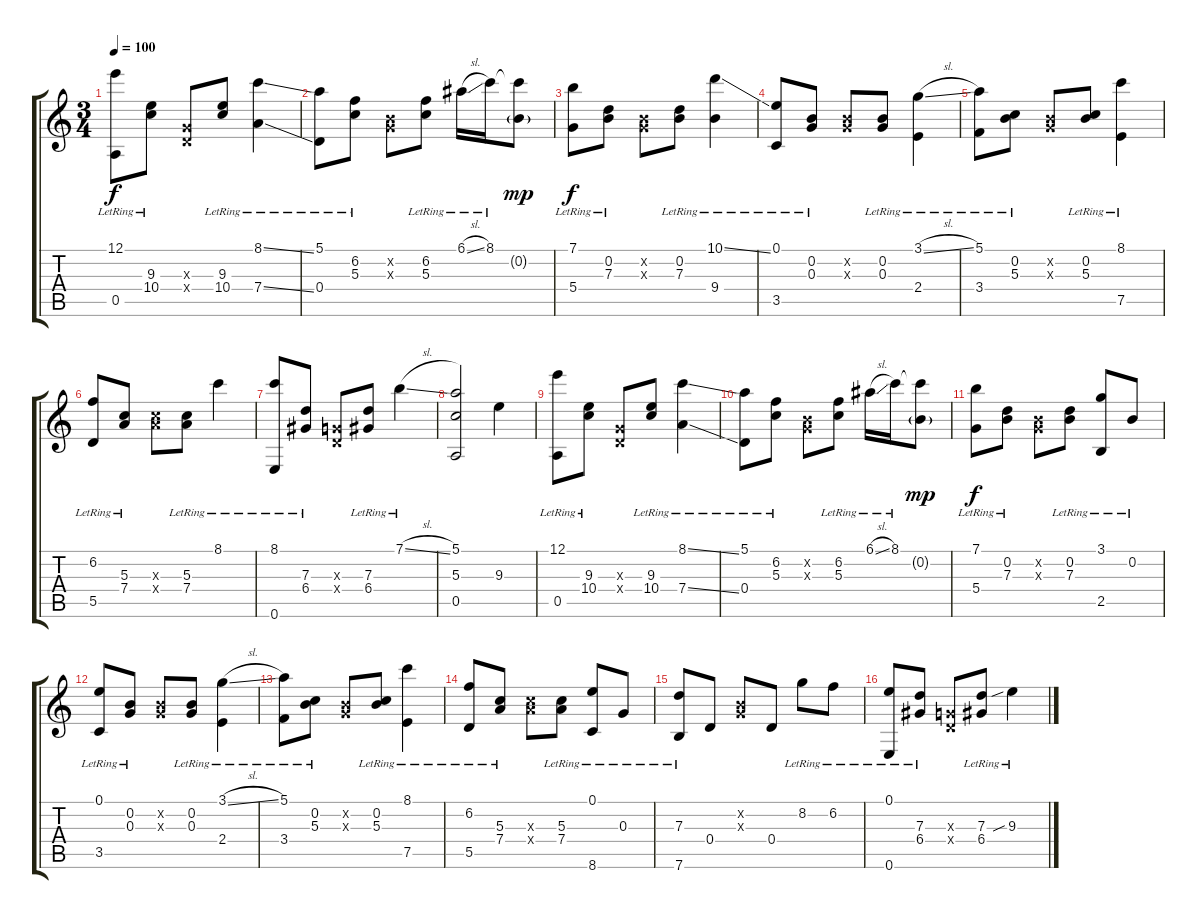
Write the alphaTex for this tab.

\track "" {instrument acousticguitarsteel}
\staff {score tabs}
\tuning (E4 B3 G3 D3 A2 E2) {hide}
\ts (3 4)
\tempo 100
\clef g2
\ks c
(12.1{lr} 0.5{lr}).8{dy f} (9.3{lr} 10.4{lr}).8 (0.3{x} 0.4{x}).8 (9.3{lr} 10.4{lr}).8 (8.1{ss lr} 7.4{ss lr}).4 |
(5.1{lr} 0.4{lr}).8 (6.2{lr} 5.3{lr}).8 (0.2{x} 0.3{x}).8 (6.2{lr} 5.3{lr}).8 6.1{sl lr}.16 8.1{lr}.16 (8.1{t} 0.2{g}).8{dy mp} |
(7.1{lr} 5.4{lr}).8{dy f} (0.2{lr} 7.3{lr}).8 (0.2{x} 0.3{x}).8 (0.2{lr} 7.3{lr}).8 (10.1{ss lr} 9.4{lr}).4 |
(0.1{lr} 3.5{lr}).8 (0.2{lr} 0.3{lr}).8 (0.2{x} 0.3{x}).8 (0.2{lr} 0.3{lr}).8 (3.1{sl lr} 2.4{lr}).4 |
(5.1{lr} 3.4{lr}).8 (0.2{lr} 5.3{lr}).8 (0.2{x} 0.3{x}).8 (0.2{lr} 5.3{lr}).8 (8.1{lr} 7.5{lr}).4 |
(6.2{lr} 5.5{lr}).8 (5.3{lr} 7.4{lr}).8 (5.3{x} 7.4{x}).8 (5.3{lr} 7.4{lr}).8 8.1{lr}.4 |
(8.1{lr} 0.6{lr}).8 (7.3{lr} 6.4{lr}).8 (0.3{x} 0.4{x}).8 (7.3{lr} 6.4{lr}).8 7.1{sl lr}.4 |
(5.1 5.3 0.5).2 9.3.4 |
(12.1{lr} 0.5{lr}).8 (9.3{lr} 10.4{lr}).8 (0.3{x} 0.4{x}).8 (9.3{lr} 10.4{lr}).8 (8.1{ss lr} 7.4{ss lr}).4 |
(5.1{lr} 0.4{lr}).8 (6.2{lr} 5.3{lr}).8 (0.2{x} 0.3{x}).8 (6.2{lr} 5.3{lr}).8 6.1{sl lr}.16 8.1{lr}.16 (8.1{t} 0.2{g}).8{dy mp} |
(7.1{lr} 5.4{lr}).8{dy f} (0.2{lr} 7.3{lr}).8 (0.2{x} 0.3{x}).8 (0.2{lr} 7.3{lr}).8 (3.1{lr} 2.5{lr}).8 0.2{lr}.8 |
(0.1{lr} 3.5{lr}).8 (0.2{lr} 0.3{lr}).8 (0.2{x} 0.3{x}).8 (0.2{lr} 0.3{lr}).8 (3.1{sl lr} 2.4{lr}).4 |
(5.1{lr} 3.4{lr}).8 (0.2{lr} 5.3{lr}).8 (0.2{x} 0.3{x}).8 (0.2{lr} 5.3{lr}).8 (8.1{lr} 7.5{lr}).4 |
(6.2{lr} 5.5{lr}).8 (5.3{lr} 7.4{lr}).8 (5.3{x} 7.4{x}).8 (5.3{lr} 7.4{lr}).8 (0.1{lr} 8.6{lr}).8 0.3{lr}.8 |
(7.3 7.6{lr}).8 0.4.8 (0.2{x} 0.3{x}).8 0.4.8 8.2{lr}.8 6.2{lr}.8 |
(0.1{lr} 0.6{lr}).8 (7.3{lr} 6.4{lr}).8 (0.3{x} 0.4{x}).8 (7.3{lr} 6.4{lr}).8 9.3{sib lr}.4
